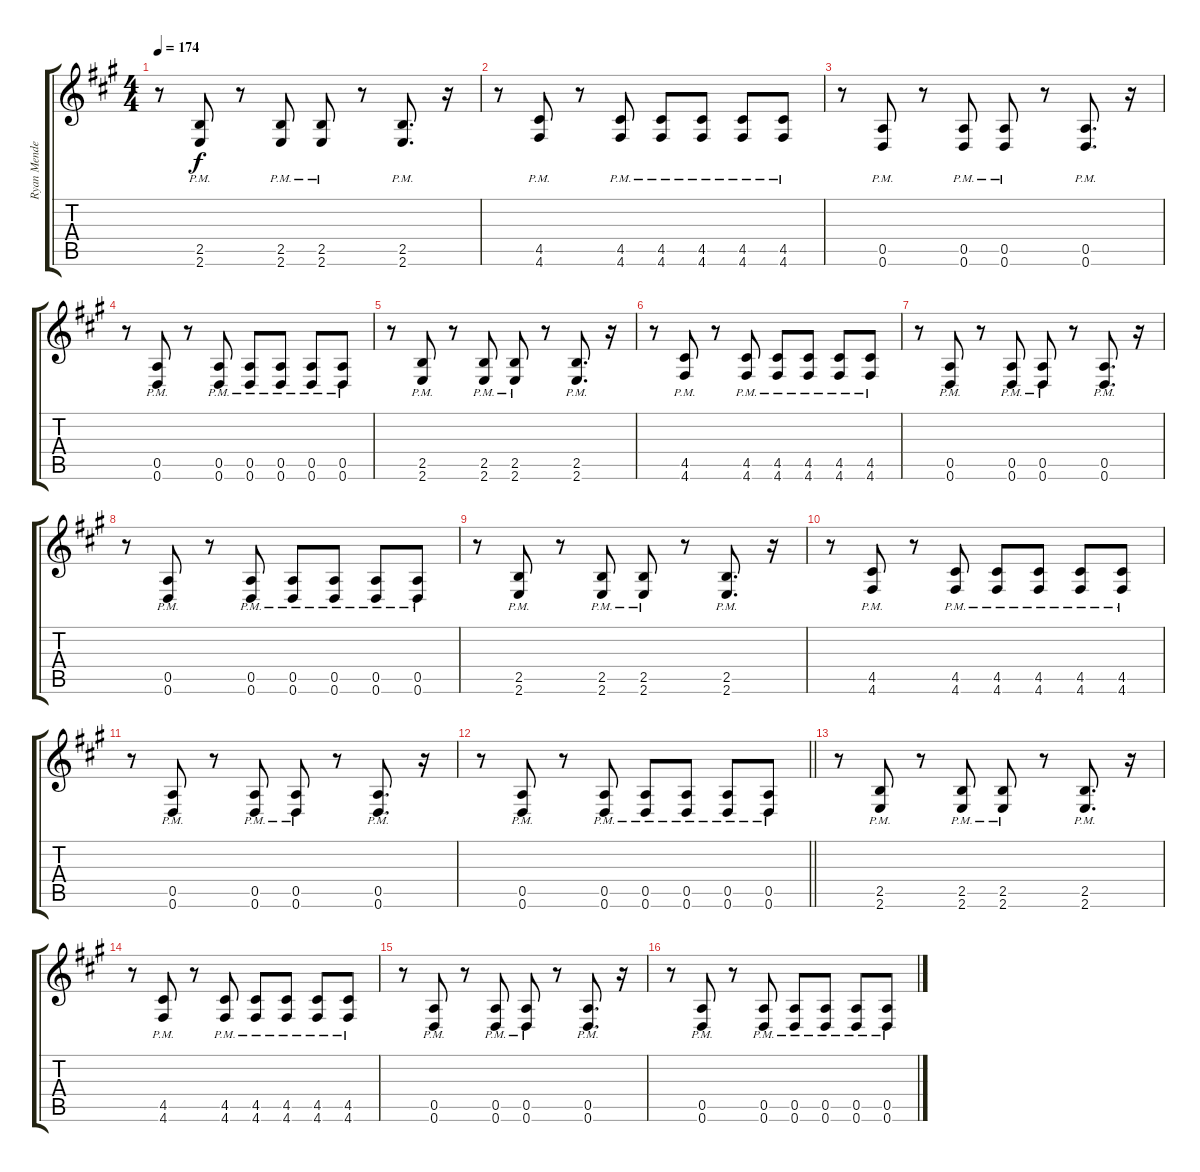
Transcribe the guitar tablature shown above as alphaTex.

\track ("Ryan Mendez" "Ryan Mende") {instrument distortionguitar}
\staff {score tabs}
\tuning (E4 B3 G3 D3 A2 D2) {hide}
\ts (4 4)
\tempo 174
\clef g2
\ks a
r.8{dy f} (2.5{pm} 2.6{pm}).8 r.8 (2.5{pm} 2.6{pm}).8 (2.5{pm} 2.6{pm}).8 r.8 (2.5{pm} 2.6{pm}).8{d} r.16 |
r.8 (4.5{pm} 4.6{pm}).8 r.8 (4.5{pm} 4.6{pm}).8 (4.5{pm} 4.6{pm}).8 (4.5{pm} 4.6{pm}).8 (4.5{pm} 4.6{pm}).8 (4.5{pm} 4.6{pm}).8 |
r.8 (0.5{pm} 0.6{pm}).8 r.8 (0.5{pm} 0.6{pm}).8 (0.5{pm} 0.6{pm}).8 r.8 (0.5{pm} 0.6{pm}).8{d} r.16 |
r.8 (0.5{pm} 0.6{pm}).8 r.8 (0.5{pm} 0.6{pm}).8 (0.5{pm} 0.6{pm}).8 (0.5{pm} 0.6{pm}).8 (0.5{pm} 0.6{pm}).8 (0.5{pm} 0.6{pm}).8 |
r.8 (2.5{pm} 2.6{pm}).8 r.8 (2.5{pm} 2.6{pm}).8 (2.5{pm} 2.6{pm}).8 r.8 (2.5{pm} 2.6{pm}).8{d} r.16 |
r.8 (4.5{pm} 4.6{pm}).8 r.8 (4.5{pm} 4.6{pm}).8 (4.5{pm} 4.6{pm}).8 (4.5{pm} 4.6{pm}).8 (4.5{pm} 4.6{pm}).8 (4.5{pm} 4.6{pm}).8 |
r.8 (0.5{pm} 0.6{pm}).8 r.8 (0.5{pm} 0.6{pm}).8 (0.5{pm} 0.6{pm}).8 r.8 (0.5{pm} 0.6{pm}).8{d} r.16 |
r.8 (0.5{pm} 0.6{pm}).8 r.8 (0.5{pm} 0.6{pm}).8 (0.5{pm} 0.6{pm}).8 (0.5{pm} 0.6{pm}).8 (0.5{pm} 0.6{pm}).8 (0.5{pm} 0.6{pm}).8 |
r.8 (2.5{pm} 2.6{pm}).8 r.8 (2.5{pm} 2.6{pm}).8 (2.5{pm} 2.6{pm}).8 r.8 (2.5{pm} 2.6{pm}).8{d} r.16 |
r.8 (4.5{pm} 4.6{pm}).8 r.8 (4.5{pm} 4.6{pm}).8 (4.5{pm} 4.6{pm}).8 (4.5{pm} 4.6{pm}).8 (4.5{pm} 4.6{pm}).8 (4.5{pm} 4.6{pm}).8 |
r.8 (0.5{pm} 0.6{pm}).8 r.8 (0.5{pm} 0.6{pm}).8 (0.5{pm} 0.6{pm}).8 r.8 (0.5{pm} 0.6{pm}).8{d} r.16 |
\barLineRight lightlight
r.8 (0.5{pm} 0.6{pm}).8 r.8 (0.5{pm} 0.6{pm}).8 (0.5{pm} 0.6{pm}).8 (0.5{pm} 0.6{pm}).8 (0.5{pm} 0.6{pm}).8 (0.5{pm} 0.6{pm}).8 |
r.8 (2.5{pm} 2.6{pm}).8 r.8 (2.5{pm} 2.6{pm}).8 (2.5{pm} 2.6{pm}).8 r.8 (2.5{pm} 2.6{pm}).8{d} r.16 |
r.8 (4.5{pm} 4.6{pm}).8 r.8 (4.5{pm} 4.6{pm}).8 (4.5{pm} 4.6{pm}).8 (4.5{pm} 4.6{pm}).8 (4.5{pm} 4.6{pm}).8 (4.5{pm} 4.6{pm}).8 |
r.8 (0.5{pm} 0.6{pm}).8 r.8 (0.5{pm} 0.6{pm}).8 (0.5{pm} 0.6{pm}).8 r.8 (0.5{pm} 0.6{pm}).8{d} r.16 |
r.8 (0.5{pm} 0.6{pm}).8 r.8 (0.5{pm} 0.6{pm}).8 (0.5{pm} 0.6{pm}).8 (0.5{pm} 0.6{pm}).8 (0.5{pm} 0.6{pm}).8 (0.5{pm} 0.6{pm}).8
